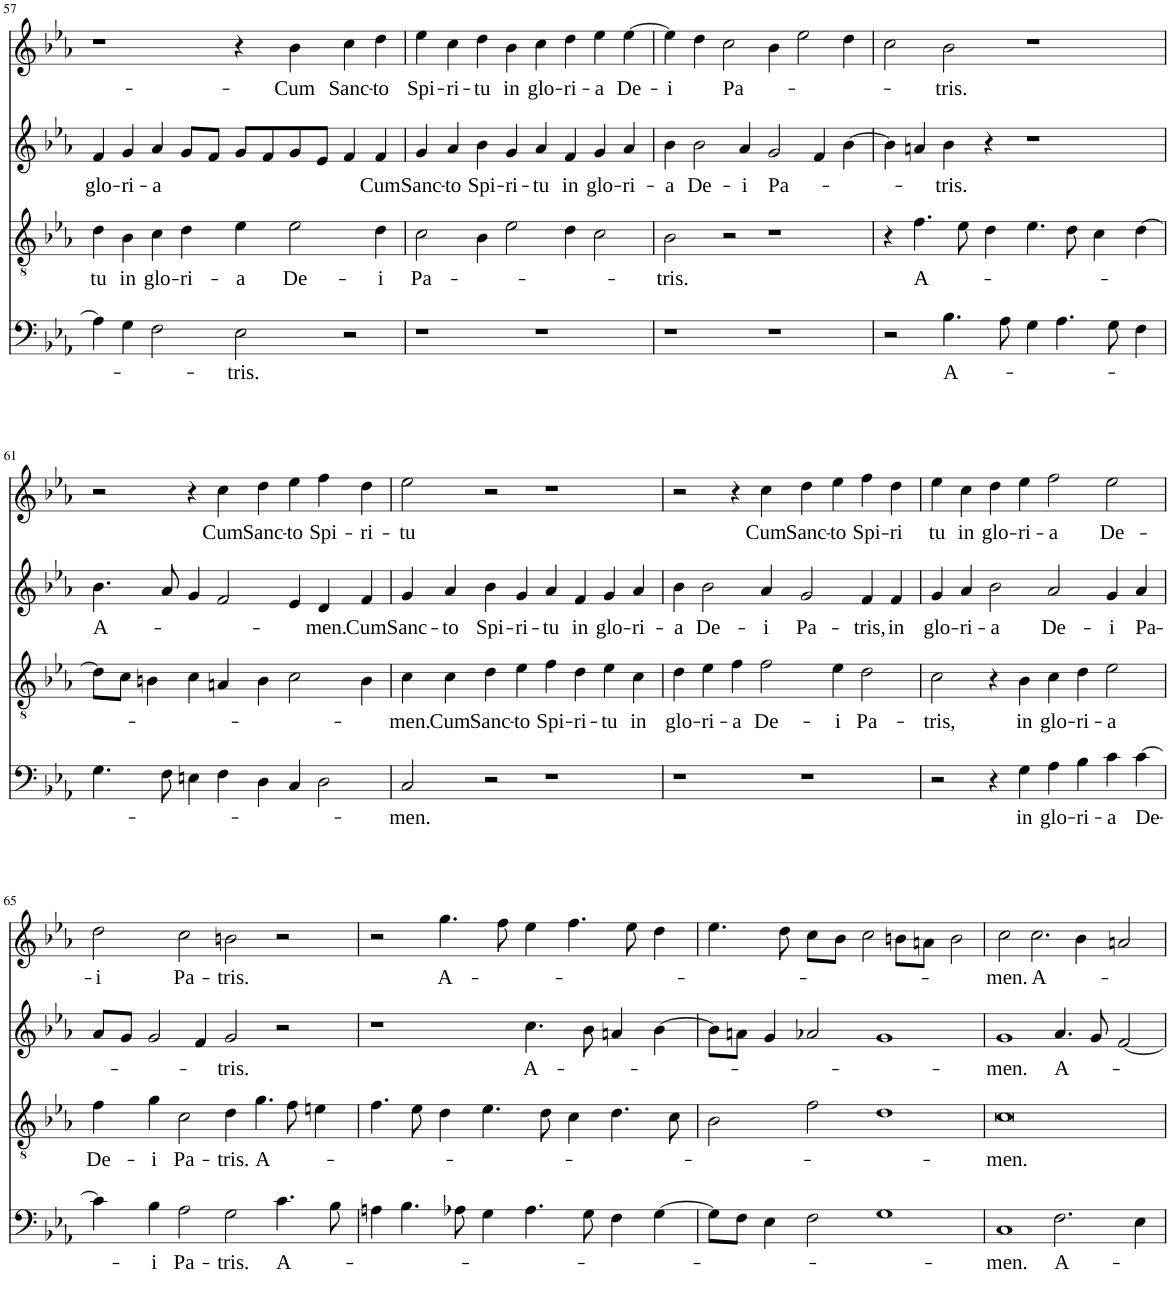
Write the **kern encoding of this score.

**kern	**text	**kern	**text	**kern	**text	**kern	**text
*part4	*part4	*part3	*part3	*part2	*part2	*part1	*part1
*staff4	*staff4	*staff3	*staff3	*staff2	*staff2	*staff1	*staff1
*I"B	*	*I"T	*	*I"A	*	*I"S	*
!!LO:PB:g=z
*clefF4	*	*clefGv2	*	*clefG2	*	*clefG2	*
*k[b-e-a-]	*	*k[b-e-a-]	*	*k[b-e-a-]	*	*k[b-e-a-]	*
*M4/2	*	*M4/2	*	*M4/2	*	*M4/2	*
=57	=57	=57	=57	=57	=57	=57	=57
!	!	!	!LO:LY:b	!	!LO:LY:b	!	!
4A-\]	.	4d\	-tu	4f/	glo-	1r	.
!	!	!	!LO:LY:b	!	!LO:LY:b	!	!
4G\	.	4B-\	in	4g/	-ri-	.	.
!	!	!	!LO:LY:b	!	!LO:LY:b	!	!
2F\	.	4c\	glo-	4a-/	a	.	.
!	!	!	!LO:LY:b	!	!	!	!
.	.	4d\	-ri-	8g/L	.	.	.
.	.	.	.	8f/J	.	.	.
!	!LO:LY:b	!	!LO:LY:b	!	!	!	!
2E-\	tris.	4e-\	-a	8g/L	.	4r	.
.	.	.	.	8f/	.	.	.
!	!	!	!LO:LY:b	!	!	!	!LO:LY:b
.	.	2e-\	De-	8g/	.	4b-\	Cum
.	.	.	.	8e-/J	.	.	.
!	!	!	!	!	!	!	!LO:LY:b
2r	.	.	.	4f/	.	4cc\	Sanc-
!	!	!	!LO:LY:b	!	!LO:LY:b	!	!LO:LY:b
.	.	4d\	-i	4f/	Cum	4dd\	to
=58	=58	=58	=58	=58	=58	=58	=58
!	!	!	!LO:LY:b	!	!LO:LY:b	!	!LO:LY:b
1r	.	2c\	Pa-	4g/	Sanc-	4ee-\	Spi-
!	!	!	!	!	!LO:LY:b	!	!LO:LY:b
.	.	.	.	4a-/	to	4cc\	-ri-
!	!	!	!	!	!LO:LY:b	!	!LO:LY:b
.	.	4B-\	.	4b-\	Spi-	4dd\	-tu
!	!	!	!	!	!LO:LY:b	!	!LO:LY:b
.	.	2e-\	.	4g/	-ri-	4b-\	in
!	!	!	!	!	!LO:LY:b	!	!LO:LY:b
1r	.	.	.	4a-/	-tu	4cc\	glo-
!	!	!	!	!	!LO:LY:b	!	!LO:LY:b
.	.	4d\	.	4f/	in	4dd\	-ri-
!	!	!	!	!	!LO:LY:b	!	!LO:LY:b
.	.	2c\	.	4g/	glo-	4ee-\	a
!	!	!	!	!	!LO:LY:b	!	!LO:LY:b
.	.	.	.	4a-/	-ri-	[4ee-\	De-
=59	=59	=59	=59	=59	=59	=59	=59
!	!	!	!LO:LY:b	!	!LO:LY:b	!	!LO:LY:b
1r	.	2B-\	tris.	4b-\	a	4ee-\]	-i
!	!	!	!	!	!LO:LY:b	!	!
.	.	.	.	2b-\	De-	4dd\	.
!	!	!	!	!	!	!	!LO:LY:b
.	.	2r	.	.	.	2cc\	Pa-
!	!	!	!	!	!LO:LY:b	!	!
.	.	.	.	4a-/	-i	.	.
!	!	!	!	!	!LO:LY:b	!	!
1r	.	1r	.	2g/	Pa-	4b-\	.
.	.	.	.	.	.	2ee-\	.
.	.	.	.	4f/	.	.	.
.	.	.	.	[4b-\	.	4dd\	.
=60	=60	=60	=60	=60	=60	=60	=60
2r	.	4r	.	4b-\]	.	2cc\	.
!	!	!	!LO:LY:b	!	!	!	!
.	.	4.f\	A-	4an/	.	.	.
!	!LO:LY:b	!	!	!	!LO:LY:b	!	!LO:LY:b
4.B-\	A-	.	.	4b-\	tris.	2b-\	tris.
.	.	8e-\	.	.	.	.	.
.	.	4d\	.	4r	.	.	.
8A-\	.	.	.	.	.	.	.
4G\	.	4.e-\	.	1r	.	1r	.
4.A-\	.	.	.	.	.	.	.
.	.	8d\	.	.	.	.	.
.	.	4c\	.	.	.	.	.
8G\	.	.	.	.	.	.	.
4F\	.	[4d\	.	.	.	.	.
!!LO:LB:g=z
=61	=61	=61	=61	=61	=61	=61	=61
!	!	!	!	!	!LO:LY:b	!	!
4.G\	.	8d\L]	.	4.b-\	A-	2r	.
.	.	8c\J	.	.	.	.	.
.	.	4Bn\	.	.	.	.	.
8F\	.	.	.	8a-/	.	.	.
4En\	.	4c\	.	4g/	.	4r	.
!	!	!	!	!	!	!	!LO:LY:b
4F\	.	4An/	.	2f/	.	4cc\	Cum
!	!	!	!	!	!	!	!LO:LY:b
4D\	.	4B\	.	.	.	4dd\	Sanc-
!	!	!	!	!	!	!	!LO:LY:b
4C/	.	2c\	.	4e-/	.	4ee-\	to
!	!	!	!	!	!LO:LY:b	!	!LO:LY:b
2D\	.	.	.	4d/	men.	4ff\	Spi-
!	!	!	!	!	!LO:LY:b	!	!LO:LY:b
.	.	4B\	.	4f/	Cum	4dd\	-ri-
=62	=62	=62	=62	=62	=62	=62	=62
!	!LO:LY:b	!	!LO:LY:b	!	!LO:LY:b	!	!LO:LY:b
2C/	men.	4c\	men.	4g/	Sanc-	2ee-\	tu
!	!	!	!LO:LY:b	!	!LO:LY:b	!	!
.	.	4c\	Cum	4a-/	to	.	.
!	!	!	!LO:LY:b	!	!LO:LY:b	!	!
2r	.	4d\	Sanc-	4b-\	Spi-	2r	.
!	!	!	!LO:LY:b	!	!LO:LY:b	!	!
.	.	4e-\	to	4g/	-ri-	.	.
!	!	!	!LO:LY:b	!	!LO:LY:b	!	!
1r	.	4f\	Spi-	4a-/	tu	1r	.
!	!	!	!LO:LY:b	!	!LO:LY:b	!	!
.	.	4d\	-ri-	4f/	in	.	.
!	!	!	!LO:LY:b	!	!LO:LY:b	!	!
.	.	4e-\	tu	4g/	glo-	.	.
!	!	!	!LO:LY:b	!	!LO:LY:b	!	!
.	.	4c\	in	4a-/	-ri-	.	.
=63	=63	=63	=63	=63	=63	=63	=63
!	!	!	!LO:LY:b	!	!LO:LY:b	!	!
1r	.	4d\	glo-	4b-\	-a	2r	.
!	!	!	!LO:LY:b	!	!LO:LY:b	!	!
.	.	4e-\	-ri-	2b-\	De-	.	.
!	!	!	!LO:LY:b	!	!	!	!
.	.	4f\	a	.	.	4r	.
!	!	!	!LO:LY:b	!	!LO:LY:b	!	!LO:LY:b
.	.	2f\	De-	4a-/	-i	4cc\	Cum
!	!	!	!	!	!LO:LY:b	!	!LO:LY:b
1r	.	.	.	2g/	Pa-	4dd\	Sanc-
!	!	!	!LO:LY:b	!	!	!	!LO:LY:b
.	.	4e-\	-i	.	.	4ee-\	to
!	!	!	!LO:LY:b	!	!LO:LY:b	!	!LO:LY:b
.	.	2d\	Pa-	4f/	tris,	4ff\	Spi-
!	!	!	!	!	!LO:LY:b	!	!LO:LY:b
.	.	.	.	4f/	in	4dd\	-ri
=64	=64	=64	=64	=64	=64	=64	=64
!	!	!	!LO:LY:b	!	!LO:LY:b	!	!LO:LY:b
2r	.	2c\	tris,	4g/	glo-	4ee-\	tu
!	!	!	!	!	!LO:LY:b	!	!LO:LY:b
.	.	.	.	4a-/	-ri-	4cc\	in
!	!	!	!	!	!LO:LY:b	!	!LO:LY:b
4r	.	4r	.	2b-\	-a	4dd\	glo-
!	!LO:LY:b	!	!LO:LY:b	!	!	!	!LO:LY:b
4G\	in	4B-\	in	.	.	4ee-\	-ri-
!	!LO:LY:b	!	!LO:LY:b	!	!LO:LY:b	!	!LO:LY:b
4A-\	glo-	4c\	glo-	2a-/	De-	2ff\	-a
!	!LO:LY:b	!	!LO:LY:b	!	!	!	!
4B-\	-ri-	4d\	-ri-	.	.	.	.
!	!LO:LY:b	!	!LO:LY:b	!	!LO:LY:b	!	!LO:LY:b
4c\	a	2e-\	a	4g/	i	2ee-\	De-
!	!LO:LY:b	!	!	!	!LO:LY:b	!	!
[4c\	De-	.	.	4a-/	Pa-	.	.
!!LO:LB:g=z
=65	=65	=65	=65	=65	=65	=65	=65
!	!	!	!LO:LY:b	!	!	!	!LO:LY:b
4c\]	.	4f\	De-	8a-/L	.	2dd\	i
.	.	.	.	8g/J	.	.	.
!	!LO:LY:b	!	!LO:LY:b	!	!	!	!
4B-\	i	4g\	i	2g/	.	.	.
!	!LO:LY:b	!	!LO:LY:b	!	!	!	!LO:LY:b
2A-\	Pa-	2c\	Pa-	.	.	2cc\	Pa-
.	.	.	.	4f/	.	.	.
!	!LO:LY:b	!	!LO:LY:b	!	!LO:LY:b	!	!LO:LY:b
2G\	tris.	4d\	tris.	2g/	tris.	2bn\	tris.
!	!	!	!LO:LY:b	!	!	!	!
.	.	4.g\	A-	.	.	.	.
!	!LO:LY:b	!	!	!	!	!	!
4.c\	A-	.	.	2r	.	2r	.
.	.	8f\	.	.	.	.	.
.	.	4en\	.	.	.	.	.
8B-\	.	.	.	.	.	.	.
=66	=66	=66	=66	=66	=66	=66	=66
4An\	.	4.f\	.	1r	.	2r	.
4.B-\	.	.	.	.	.	.	.
.	.	8e-\	.	.	.	.	.
!	!	!	!	!	!	!	!LO:LY:b
.	.	4d\	.	.	.	4.gg\	A-
8A-X\	.	.	.	.	.	.	.
4G\	.	4.e-\	.	.	.	.	.
.	.	.	.	.	.	8ff\	.
!	!	!	!	!	!LO:LY:b	!	!
4.A-\	.	.	.	4.cc\	A-	4ee-\	.
.	.	8d\	.	.	.	.	.
.	.	4c\	.	.	.	4.ff\	.
8G\	.	.	.	8b-\	.	.	.
4F\	.	4.d\	.	4an/	.	.	.
.	.	.	.	.	.	8ee-\	.
[4G\	.	.	.	[4b-\	.	4dd\	.
.	.	8c\	.	.	.	.	.
=67	=67	=67	=67	=67	=67	=67	=67
8G\L]	.	2B-\	.	8b-\L]	.	4.ee-\	.
8F\J	.	.	.	8an\J	.	.	.
4E-\	.	.	.	4g/	.	.	.
.	.	.	.	.	.	8dd\	.
2F\	.	2f\	.	2a-X/	.	8cc\L	.
.	.	.	.	.	.	8b-\J	.
.	.	.	.	.	.	2cc\	.
1G	.	1d	.	1g	.	.	.
.	.	.	.	.	.	8bn\L	.
.	.	.	.	.	.	8an\J	.
.	.	.	.	.	.	2b\	.
=68	=68	=68	=68	=68	=68	=68	=68
!	!LO:LY:b	!	!LO:LY:b	!	!LO:LY:b	!	!LO:LY:b
1C	men.	0c	men.	1g	men.	2cc\	men.
!	!	!	!	!	!	!	!LO:LY:b
.	.	.	.	.	.	2.cc\	A-
!	!LO:LY:b	!	!	!	!LO:LY:b	!	!
2.F\	A-	.	.	4.a-/	A-	.	.
.	.	.	.	.	.	4b-\	.
.	.	.	.	8g/	.	.	.
.	.	.	.	[2f/	.	2an/	.
4E-\	.	.	.	.	.	.	.
=	=	=	=	=	=	=	=
*-	*-	*-	*-	*-	*-	*-	*-
